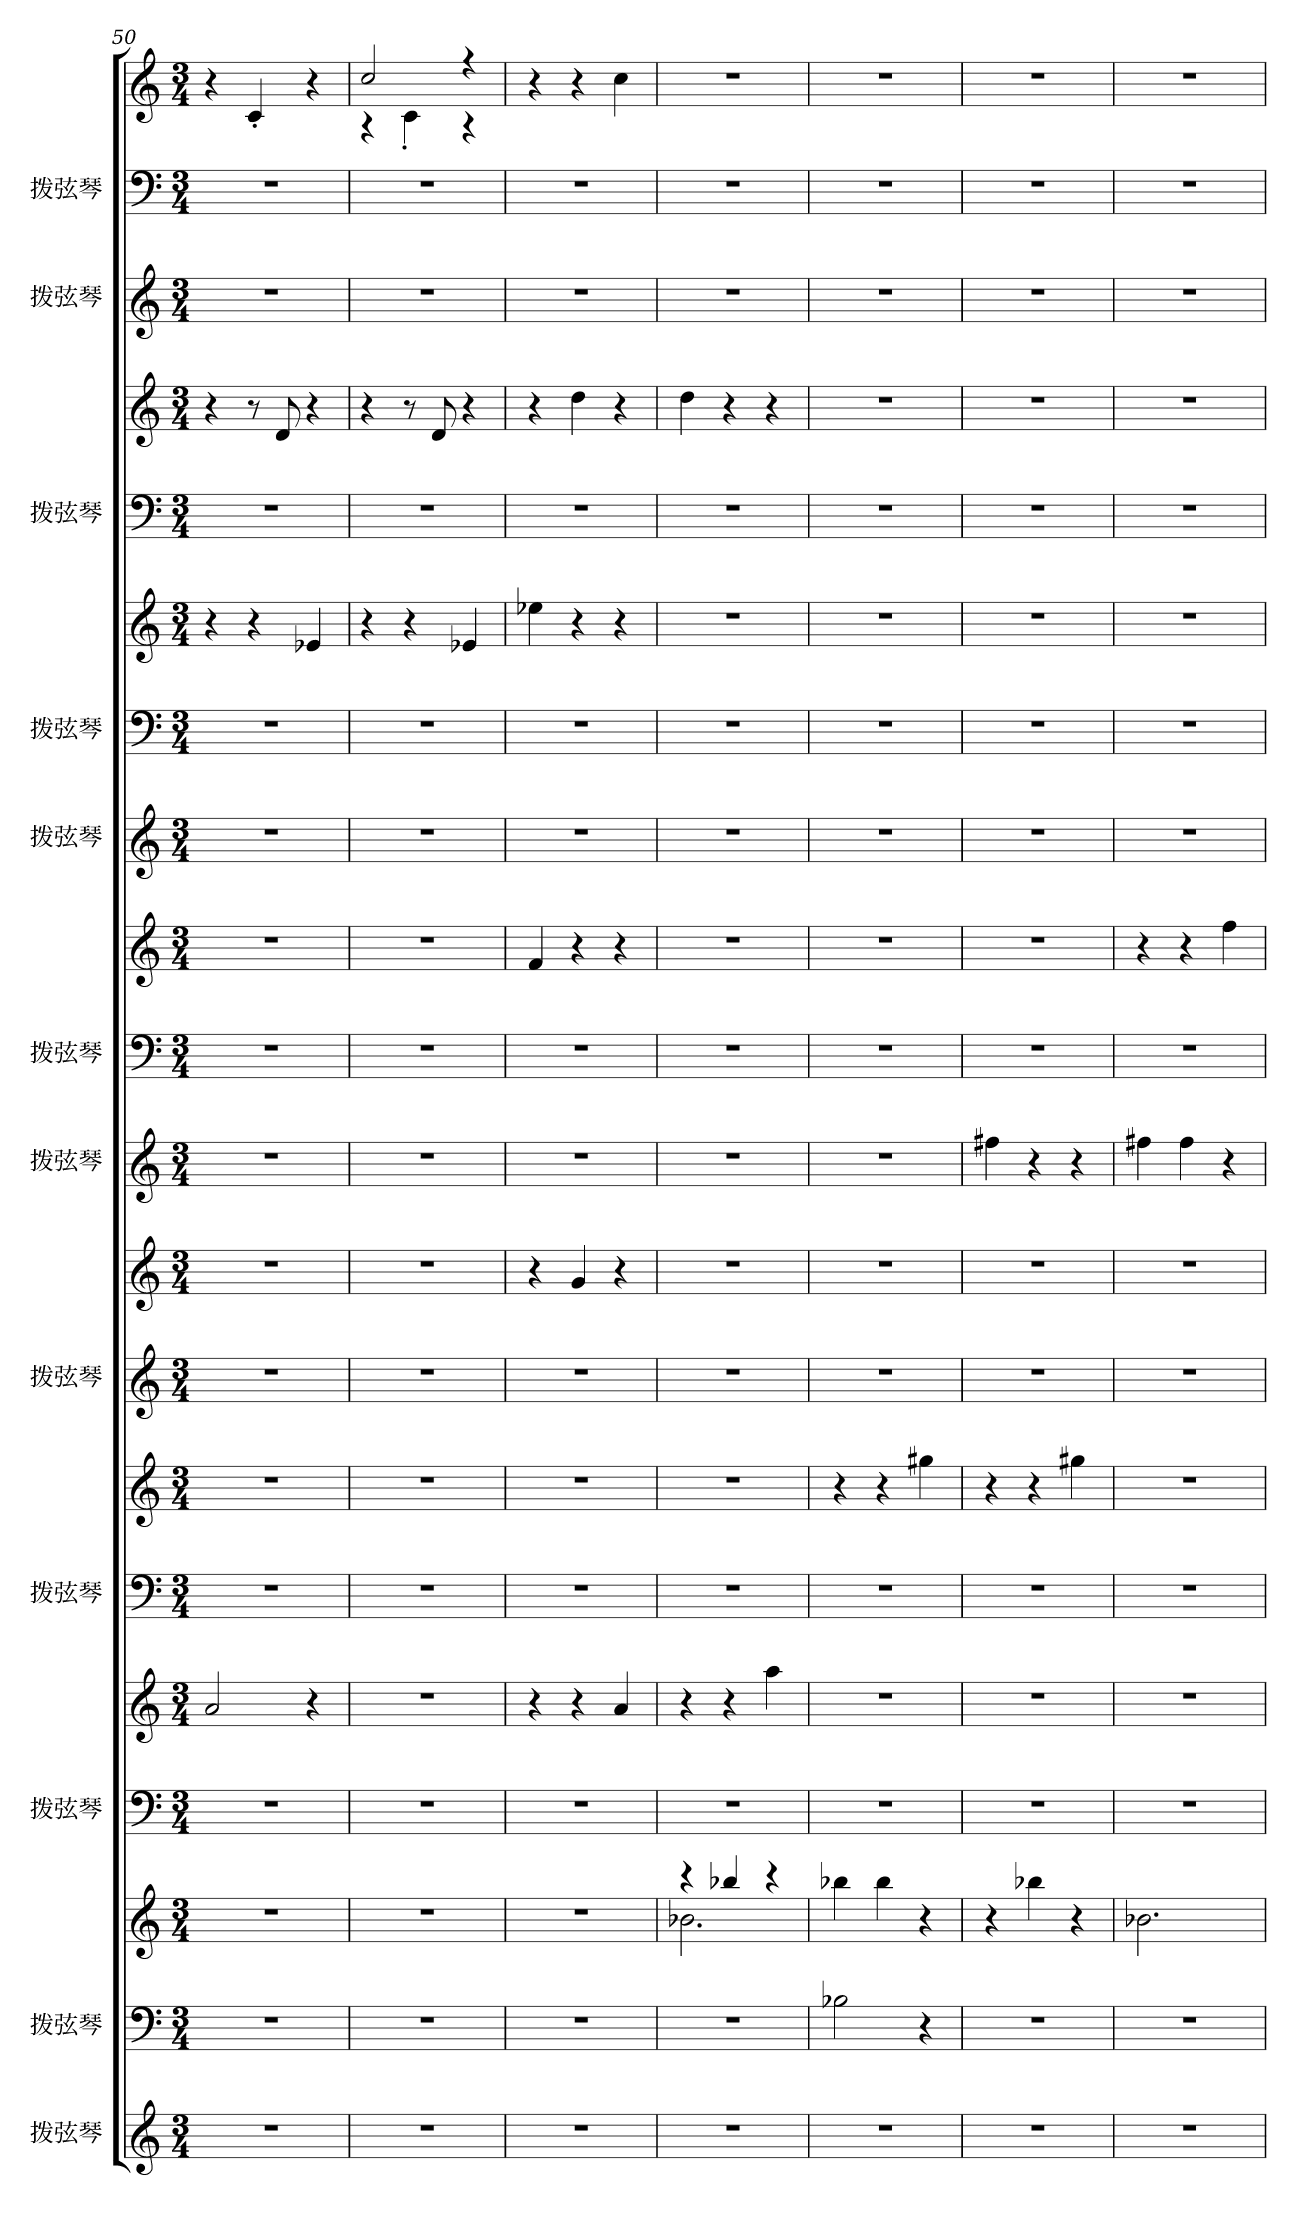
**kern	**kern	**kern	**kern	**kern	**kern	**kern	**kern	**kern	**kern	**kern	**kern	**kern	**kern	**kern	**kern	**kern	**kern	**kern	**kern
*part12	*part11	*part11	*part10	*part10	*part9	*part9	*part8	*part8	*part7	*part6	*part6	*part5	*part4	*part4	*part3	*part3	*part2	*part1	*part1
*staff20	*staff19	*staff18	*staff17	*staff16	*staff15	*staff14	*staff13	*staff12	*staff11	*staff10	*staff9	*staff8	*staff7	*staff6	*staff5	*staff4	*staff3	*staff2	*staff1
*I"拨弦琴	*I"拨弦琴	*	*I"拨弦琴	*	*I"拨弦琴	*	*I"拨弦琴	*	*I"拨弦琴	*I"拨弦琴	*	*I"拨弦琴	*I"拨弦琴	*	*I"拨弦琴	*	*I"拨弦琴	*I"拨弦琴	*
*clefG2	*clefF4	*clefG2	*clefF4	*clefG2	*clefF4	*clefG2	*clefG2	*clefG2	*clefG2	*clefF4	*clefG2	*clefG2	*clefF4	*clefG2	*clefF4	*clefG2	*clefG2	*clefF4	*clefG2
*k[]	*k[]	*k[]	*k[]	*k[]	*k[]	*k[]	*k[]	*k[]	*k[]	*k[]	*k[]	*k[]	*k[]	*k[]	*k[]	*k[]	*k[]	*k[]	*k[]
*M3/4	*M3/4	*M3/4	*M3/4	*M3/4	*M3/4	*M3/4	*M3/4	*M3/4	*M3/4	*M3/4	*M3/4	*M3/4	*M3/4	*M3/4	*M3/4	*M3/4	*M3/4	*M3/4	*M3/4
=50	=50	=50	=50	=50	=50	=50	=50	=50	=50	=50	=50	=50	=50	=50	=50	=50	=50	=50	=50
2.r	2.r	2.r	2.r	2a/	2.r	2.r	2.r	2.r	2.r	2.r	2.r	2.r	2.r	4r	2.r	4r	2.r	2.r	4r
.	.	.	.	.	.	.	.	.	.	.	.	.	.	4r	.	8r	.	.	4c'/
.	.	.	.	.	.	.	.	.	.	.	.	.	.	.	.	8d/	.	.	.
.	.	.	.	4r	.	.	.	.	.	.	.	.	.	4e-X/	.	4r	.	.	4r
=51	=51	=51	=51	=51	=51	=51	=51	=51	=51	=51	=51	=51	=51	=51	=51	=51	=51	=51	=51
*	*	*	*	*	*	*	*	*	*	*	*	*	*	*	*	*	*	*	*^
2.r	2.r	2.r	2.r	2.r	2.r	2.r	2.r	2.r	2.r	2.r	2.r	2.r	2.r	4r	2.r	4r	2.r	2.r	2cc/	4r
.	.	.	.	.	.	.	.	.	.	.	.	.	.	4r	.	8r	.	.	.	4c'\
.	.	.	.	.	.	.	.	.	.	.	.	.	.	.	.	8d/	.	.	.	.
.	.	.	.	.	.	.	.	.	.	.	.	.	.	4e-X/	.	4r	.	.	4r	4r
*	*	*	*	*	*	*	*	*	*	*	*	*	*	*	*	*	*	*	*v	*v
=52	=52	=52	=52	=52	=52	=52	=52	=52	=52	=52	=52	=52	=52	=52	=52	=52	=52	=52	=52
2.r	2.r	2.r	2.r	4r	2.r	2.r	2.r	4r	2.r	2.r	4f/	2.r	2.r	4ee-X\	2.r	4r	2.r	2.r	4r
.	.	.	.	4r	.	.	.	4g/	.	.	4r	.	.	4r	.	4dd\	.	.	4r
.	.	.	.	4a/	.	.	.	4r	.	.	4r	.	.	4r	.	4r	.	.	4cc\
=53	=53	=53	=53	=53	=53	=53	=53	=53	=53	=53	=53	=53	=53	=53	=53	=53	=53	=53	=53
*	*	*^	*	*	*	*	*	*	*	*	*	*	*	*	*	*	*	*	*
2.r	2.r	4r	2.b-X\	2.r	4r	2.r	2.r	2.r	2.r	2.r	2.r	2.r	2.r	2.r	2.r	2.r	4dd\	2.r	2.r	2.r
.	.	4bb-X/	.	.	4r	.	.	.	.	.	.	.	.	.	.	.	4r	.	.	.
.	.	4r	.	.	4aa\	.	.	.	.	.	.	.	.	.	.	.	4r	.	.	.
*	*	*v	*v	*	*	*	*	*	*	*	*	*	*	*	*	*	*	*	*	*
=54	=54	=54	=54	=54	=54	=54	=54	=54	=54	=54	=54	=54	=54	=54	=54	=54	=54	=54	=54
2.r	2B-X\	4bb-X\	2.r	2.r	2.r	4r	2.r	2.r	2.r	2.r	2.r	2.r	2.r	2.r	2.r	2.r	2.r	2.r	2.r
.	.	4bb-\	.	.	.	4r	.	.	.	.	.	.	.	.	.	.	.	.	.
.	4r	4r	.	.	.	4gg#X\	.	.	.	.	.	.	.	.	.	.	.	.	.
=55	=55	=55	=55	=55	=55	=55	=55	=55	=55	=55	=55	=55	=55	=55	=55	=55	=55	=55	=55
2.r	2.r	4r	2.r	2.r	2.r	4r	2.r	2.r	4ff#X\	2.r	2.r	2.r	2.r	2.r	2.r	2.r	2.r	2.r	2.r
.	.	4bb-X\	.	.	.	4r	.	.	4r	.	.	.	.	.	.	.	.	.	.
.	.	4r	.	.	.	4gg#X\	.	.	4r	.	.	.	.	.	.	.	.	.	.
=56	=56	=56	=56	=56	=56	=56	=56	=56	=56	=56	=56	=56	=56	=56	=56	=56	=56	=56	=56
2.r	2.r	2.b-X\	2.r	2.r	2.r	2.r	2.r	2.r	4ff#X\	2.r	4r	2.r	2.r	2.r	2.r	2.r	2.r	2.r	2.r
.	.	.	.	.	.	.	.	.	4ff#\	.	4r	.	.	.	.	.	.	.	.
.	.	.	.	.	.	.	.	.	4r	.	4ff\	.	.	.	.	.	.	.	.
=	=	=	=	=	=	=	=	=	=	=	=	=	=	=	=	=	=	=	=
*-	*-	*-	*-	*-	*-	*-	*-	*-	*-	*-	*-	*-	*-	*-	*-	*-	*-	*-	*-
